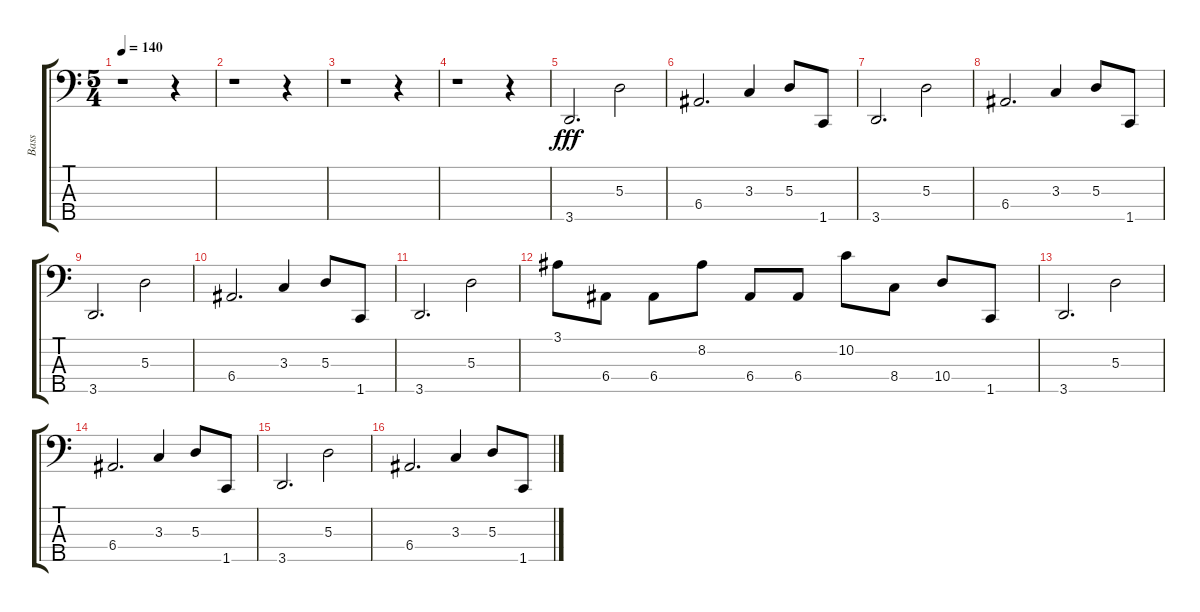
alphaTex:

\track ("Bass" "Bass") {instrument electricbassfinger}
\staff {score tabs}
\tuning (G2 D2 A1 E1 B0) {hide}
\ts (5 4)
\tempo 140
\clef f4
\ks c
r.1{dy fff} r.4 |
r.1 r.4 |
r.1 r.4 |
r.1 r.4 |
3.5.2{d} 5.3.2 |
6.4.2{d} 3.3.4 5.3.8 1.5.8 |
3.5.2{d} 5.3.2 |
6.4.2{d} 3.3.4 5.3.8 1.5.8 |
3.5.2{d} 5.3.2 |
6.4.2{d} 3.3.4 5.3.8 1.5.8 |
3.5.2{d} 5.3.2 |
3.1.8 6.4.8 6.4.8 8.2.8 6.4.8 6.4.8 10.2.8 8.4.8 10.4.8 1.5.8 |
3.5.2{d} 5.3.2 |
6.4.2{d} 3.3.4 5.3.8 1.5.8 |
3.5.2{d} 5.3.2 |
6.4.2{d} 3.3.4 5.3.8 1.5.8
